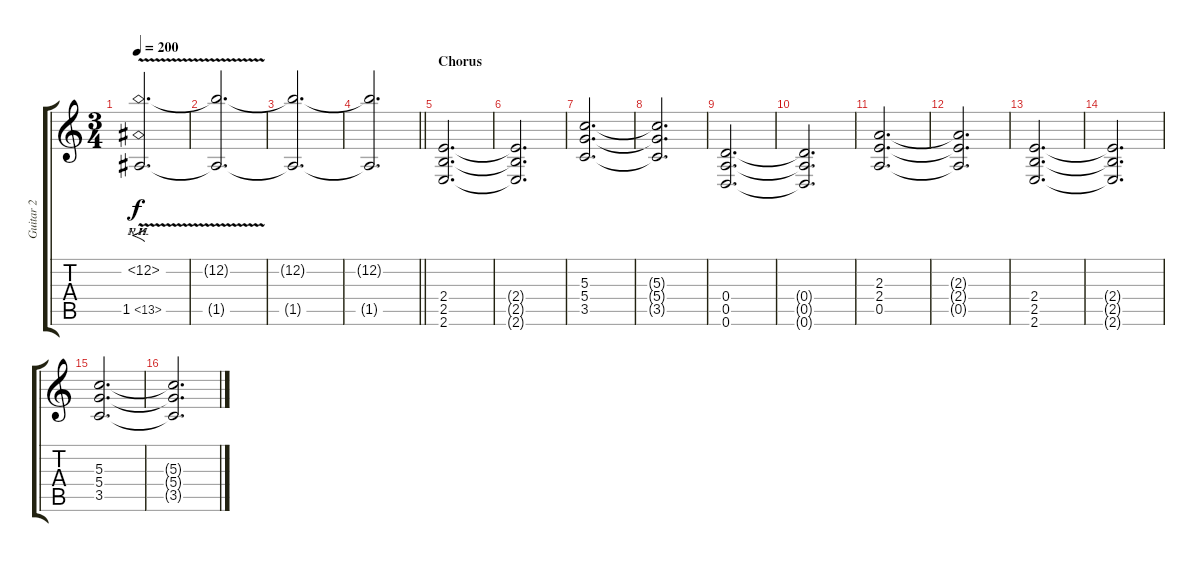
\track ("Guitar 2" "Guitar 2") {instrument distortionguitar}
\staff {score tabs}
\tuning (E4 B3 G3 D3 A2 D2) {hide}
\ts (3 4)
\tempo 200
\clef g2
\ks c
(12.2{nh} 1.5{ph 12 v}).2{f d dy f} |
(12.2{t} 1.5{t}).2{d} |
(12.2{t} 1.5{t}).2{d} |
\barLineRight lightlight
(12.2{t} 1.5{t}).2{d} |
\section ("" "Chorus")
(2.4 2.5 2.6).2{d} |
(2.4{t} 2.5{t} 2.6{t}).2{d} |
(5.3 5.4 3.5).2{d} |
(5.3{t} 5.4{t} 3.5{t}).2{d} |
(0.4 0.5 0.6).2{d} |
(0.4{t} 0.5{t} 0.6{t}).2{d} |
(2.3 2.4 0.5).2{d} |
(2.3{t} 2.4{t} 0.5{t}).2{d} |
(2.4 2.5 2.6).2{d} |
(2.4{t} 2.5{t} 2.6{t}).2{d} |
(5.3 5.4 3.5).2{d} |
(5.3{t} 5.4{t} 3.5{t}).2{d}
